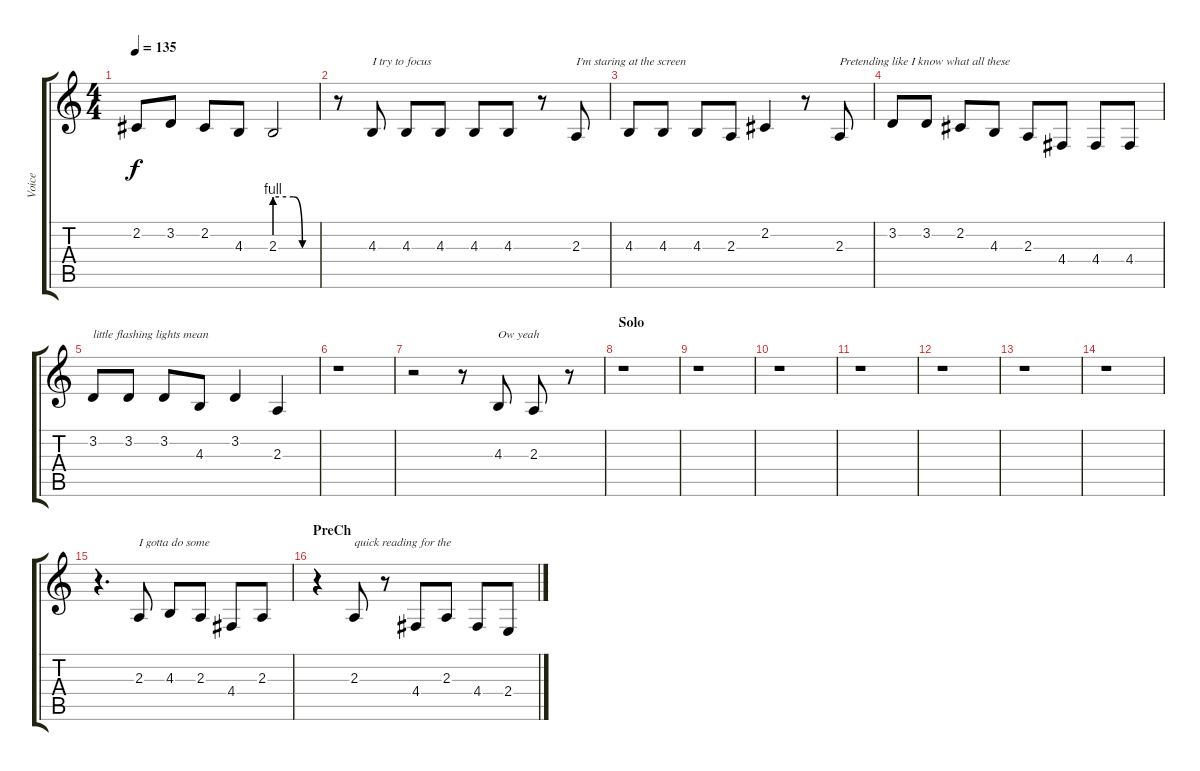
\track ("Voice" "Voice") {instrument altosax}
\staff {score tabs}
\tuning (E4 B3 G3 D3 A2 E2) {hide}
\ts (4 4)
\tempo 135
\clef g2
\ks c
2.2.8{dy f} 3.2.8 2.2.8 4.3.8 2.3{be (custom 0 4 27 4 40 0 60 0)}.2 |
r.8 4.3.8{txt "I try to focus"} 4.3.8 4.3.8 4.3.8 4.3.8 r.8 2.3.8{txt "I'm staring at the screen"} |
4.3.8 4.3.8 4.3.8 2.3.8 2.2.4 r.8 2.3.8{txt "Pretending like I know what all these"} |
3.2.8 3.2.8 2.2.8 4.3.8 2.3.8 4.4.8 4.4.8 4.4.8 |
3.2.8{txt "little flashing lights mean"} 3.2.8 3.2.8 4.3.8 3.2.4 2.3.4 |
r.1 |
r.2 r.8 4.3.8{txt "Ow yeah"} 2.3.8 r.8 |
\section ("" "Solo")
r.1 |
r.1 |
r.1 |
r.1 |
r.1 |
r.1 |
r.1 |
r.4{d} 2.3.8{txt "I gotta do some"} 4.3.8 2.3.8 4.4.8 2.3.8 |
\section ("" "PreCh")
r.4 2.3.8{txt "quick reading for the"} r.8 4.4.8 2.3.8 4.4.8 2.4.8
